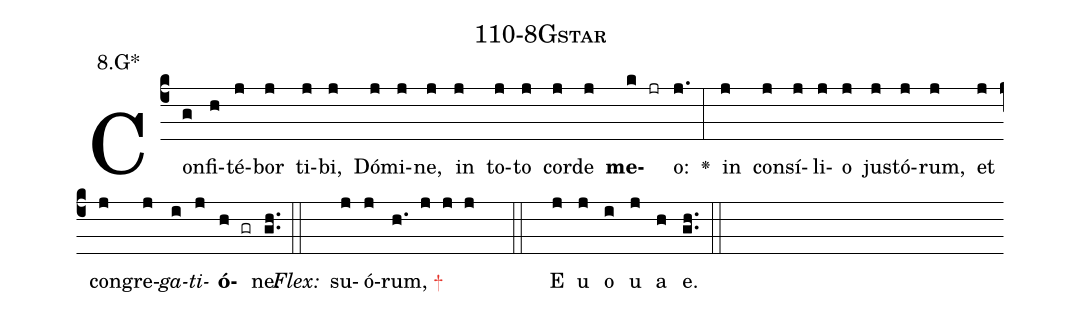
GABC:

name: 110-8Gstar;
annotation: 8.G*;
%%
(c4)Con(g)fi(h)té(j)bor(j) ti(j)bi,(j) Dó(j)mi(j)ne,(j) in(j) to(j)to(j) cor(j)de(j) <b>me</b>(k jr)o:(j.) <v>\greheightstar</v>(:) in(j) con(j)sí(j)li(j)o(j) jus(j)tó(j)rum,(j) et(j) con(j)gre(j)<i>ga</i>(i)<i>ti</i>(j)<b>ó</b>(h gr)ne.(gh..) (::)
<i>Flex:</i>()  su(j)ó(j)rum, <c>+</c>(h. j j j  ::) E(j) u(j) o(i) u(j) a(h) e.(gh..) (::)
